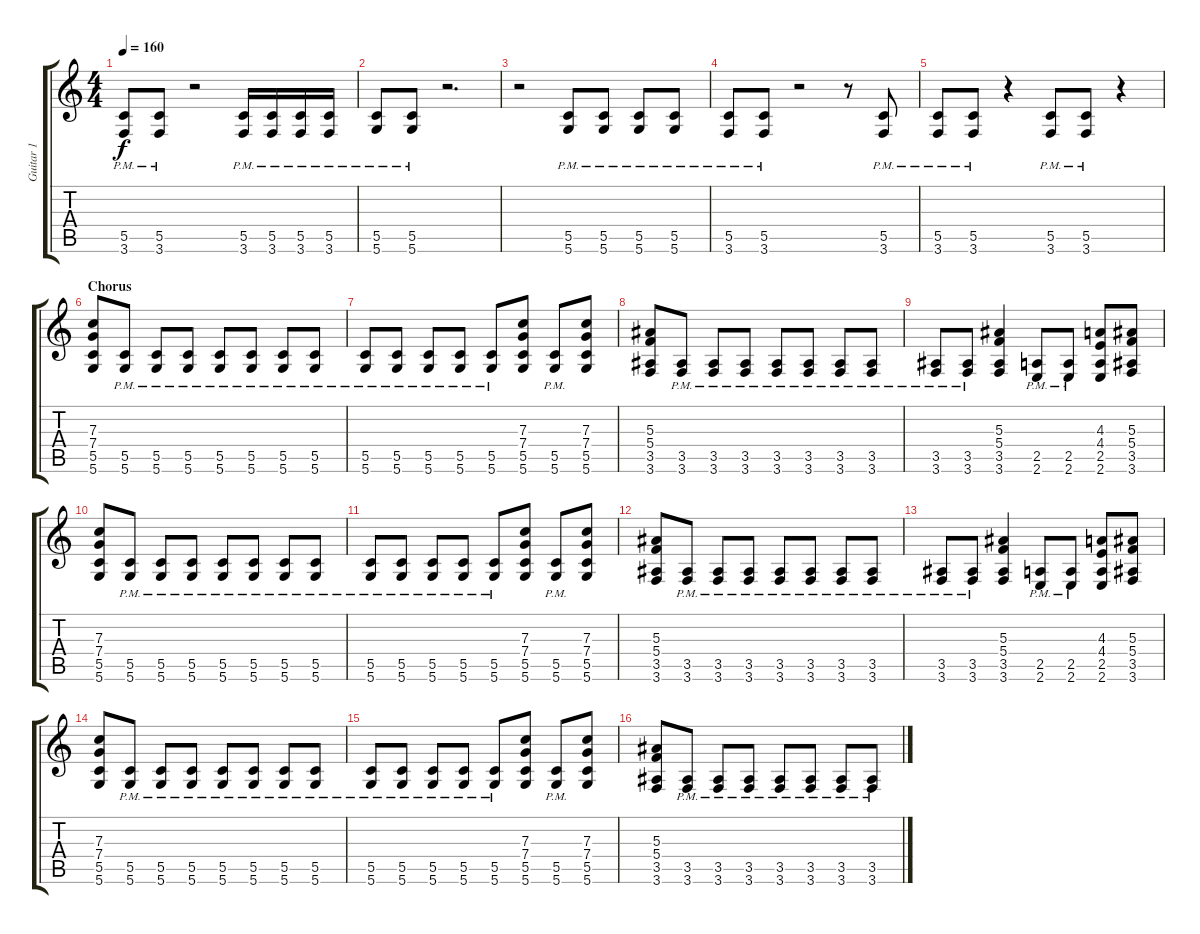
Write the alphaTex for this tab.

\track ("Guitar 1" "Guitar 1") {instrument overdrivenguitar}
\staff {score tabs}
\tuning (D4 A3 F3 C3 G2 D2) {hide}
\ts (4 4)
\tempo 160
\clef g2
\ks c
(5.5{pm} 3.6{pm}).8{dy f} (5.5{pm} 3.6{pm}).8 r.2 (5.5{pm} 3.6{pm}).16 (5.5{pm} 3.6{pm}).16 (5.5{pm} 3.6{pm}).16 (5.5{pm} 3.6{pm}).16 |
(5.5{pm} 5.6{pm}).8 (5.5{pm} 5.6{pm}).8 r.2{d} |
r.2 (5.5{pm} 5.6{pm}).8 (5.5{pm} 5.6{pm}).8 (5.5{pm} 5.6{pm}).8 (5.5{pm} 5.6{pm}).8 |
(5.5{pm} 3.6{pm}).8 (5.5{pm} 3.6{pm}).8 r.2 r.8 (5.5{pm} 3.6{pm}).8 |
(5.5{pm} 3.6{pm}).8 (5.5{pm} 3.6{pm}).8 r.4 (5.5{pm} 3.6{pm}).8 (5.5{pm} 3.6{pm}).8 r.4 |
\section ("" "Chorus")
(7.3 7.4 5.5 5.6).8 (5.5{pm} 5.6{pm}).8 (5.5{pm} 5.6{pm}).8 (5.5{pm} 5.6{pm}).8 (5.5{pm} 5.6{pm}).8 (5.5{pm} 5.6{pm}).8 (5.5{pm} 5.6{pm}).8 (5.5{pm} 5.6{pm}).8 |
(5.5{pm} 5.6{pm}).8 (5.5{pm} 5.6{pm}).8 (5.5{pm} 5.6{pm}).8 (5.5{pm} 5.6{pm}).8 (5.5{pm} 5.6{pm}).8 (7.3 7.4 5.5 5.6).8 (5.5{pm} 5.6{pm}).8 (7.3 7.4 5.5 5.6).8 |
(5.3 5.4 3.5 3.6).8 (3.5{pm} 3.6{pm}).8 (3.5{pm} 3.6{pm}).8 (3.5{pm} 3.6{pm}).8 (3.5{pm} 3.6{pm}).8 (3.5{pm} 3.6{pm}).8 (3.5{pm} 3.6{pm}).8 (3.5{pm} 3.6{pm}).8 |
(3.5{pm} 3.6{pm}).8 (3.5{pm} 3.6{pm}).8 (5.3 5.4 3.5 3.6).4 (2.5{pm} 2.6{pm}).8 (2.5{pm} 2.6{pm}).8 (4.3 4.4 2.5 2.6).8 (5.3 5.4 3.5 3.6).8 |
(7.3 7.4 5.5 5.6).8 (5.5{pm} 5.6{pm}).8 (5.5{pm} 5.6{pm}).8 (5.5{pm} 5.6{pm}).8 (5.5{pm} 5.6{pm}).8 (5.5{pm} 5.6{pm}).8 (5.5{pm} 5.6{pm}).8 (5.5{pm} 5.6{pm}).8 |
(5.5{pm} 5.6{pm}).8 (5.5{pm} 5.6{pm}).8 (5.5{pm} 5.6{pm}).8 (5.5{pm} 5.6{pm}).8 (5.5{pm} 5.6{pm}).8 (7.3 7.4 5.5 5.6).8 (5.5{pm} 5.6{pm}).8 (7.3 7.4 5.5 5.6).8 |
(5.3 5.4 3.5 3.6).8 (3.5{pm} 3.6{pm}).8 (3.5{pm} 3.6{pm}).8 (3.5{pm} 3.6{pm}).8 (3.5{pm} 3.6{pm}).8 (3.5{pm} 3.6{pm}).8 (3.5{pm} 3.6{pm}).8 (3.5{pm} 3.6{pm}).8 |
(3.5{pm} 3.6{pm}).8 (3.5{pm} 3.6{pm}).8 (5.3 5.4 3.5 3.6).4 (2.5{pm} 2.6{pm}).8 (2.5{pm} 2.6{pm}).8 (4.3 4.4 2.5 2.6).8 (5.3 5.4 3.5 3.6).8 |
(7.3 7.4 5.5 5.6).8 (5.5{pm} 5.6{pm}).8 (5.5{pm} 5.6{pm}).8 (5.5{pm} 5.6{pm}).8 (5.5{pm} 5.6{pm}).8 (5.5{pm} 5.6{pm}).8 (5.5{pm} 5.6{pm}).8 (5.5{pm} 5.6{pm}).8 |
(5.5{pm} 5.6{pm}).8 (5.5{pm} 5.6{pm}).8 (5.5{pm} 5.6{pm}).8 (5.5{pm} 5.6{pm}).8 (5.5{pm} 5.6{pm}).8 (7.3 7.4 5.5 5.6).8 (5.5{pm} 5.6{pm}).8 (7.3 7.4 5.5 5.6).8 |
(5.3 5.4 3.5 3.6).8 (3.5{pm} 3.6{pm}).8 (3.5{pm} 3.6{pm}).8 (3.5{pm} 3.6{pm}).8 (3.5{pm} 3.6{pm}).8 (3.5{pm} 3.6{pm}).8 (3.5{pm} 3.6{pm}).8 (3.5{pm} 3.6{pm}).8
